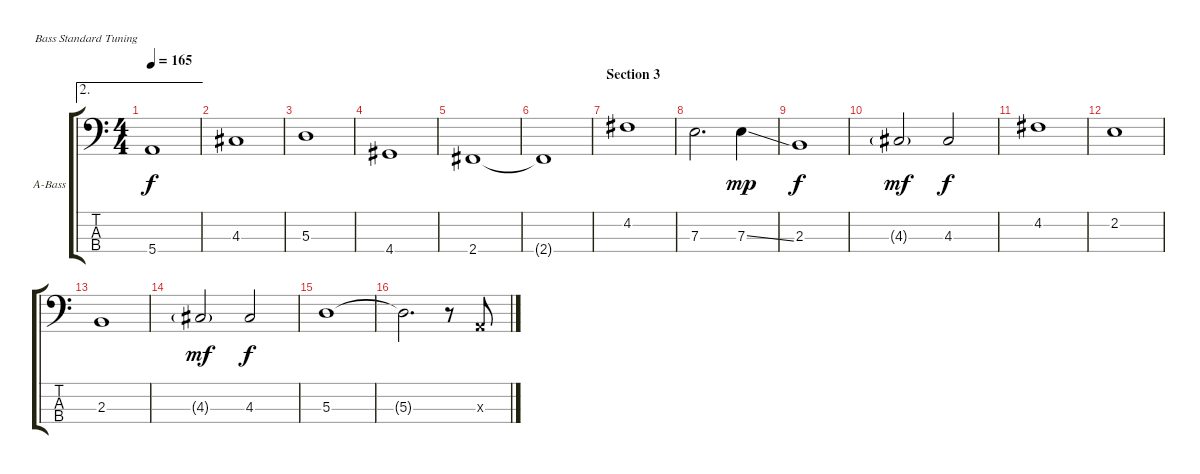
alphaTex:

\bracketExtendMode groupsimilarinstruments
\firstSystemTrackNameOrientation horizontal
\otherSystemsTrackNameOrientation horizontal
\track ("Acoustic Bass" "A-Bass") {instrument acousticbass}
\staff {score tabs}
\tuning (G2 D2 A1 E1)
\ae 2
\ts (4 4)
\tempo 165
\clef f4
\scale
0.322751
\ks c
5.4.1{dy f} |
\scale
0.333333 4.3.1 |
\scale
0.333333 5.3.1 |
\scale
0.333333 4.4.1 |
\scale
0.333333 2.4.1 |
\scale
0.333333 2.4{t}.1 |
\section ("" "Section 3")
\scale
0.333333 4.2.1 |
\scale
0.333333 7.3.2{d} 7.3{ss}.4{dy mp} |
\scale
0.333333 2.3.1{dy f} |
\scale
0.333333 4.3{g}.2{dy mf} 4.3.2{dy f} |
\scale
0.333333 4.2.1 |
\scale
0.333333 2.2.1 |
\scale
0.333333 2.3.1 |
\scale
0.333333 4.3{g}.2{dy mf} 4.3.2{dy f} |
\scale
0.333333 5.3.1 |
\scale
0.333333 5.3{t}.2{d} r.8 0.3{x}.8
